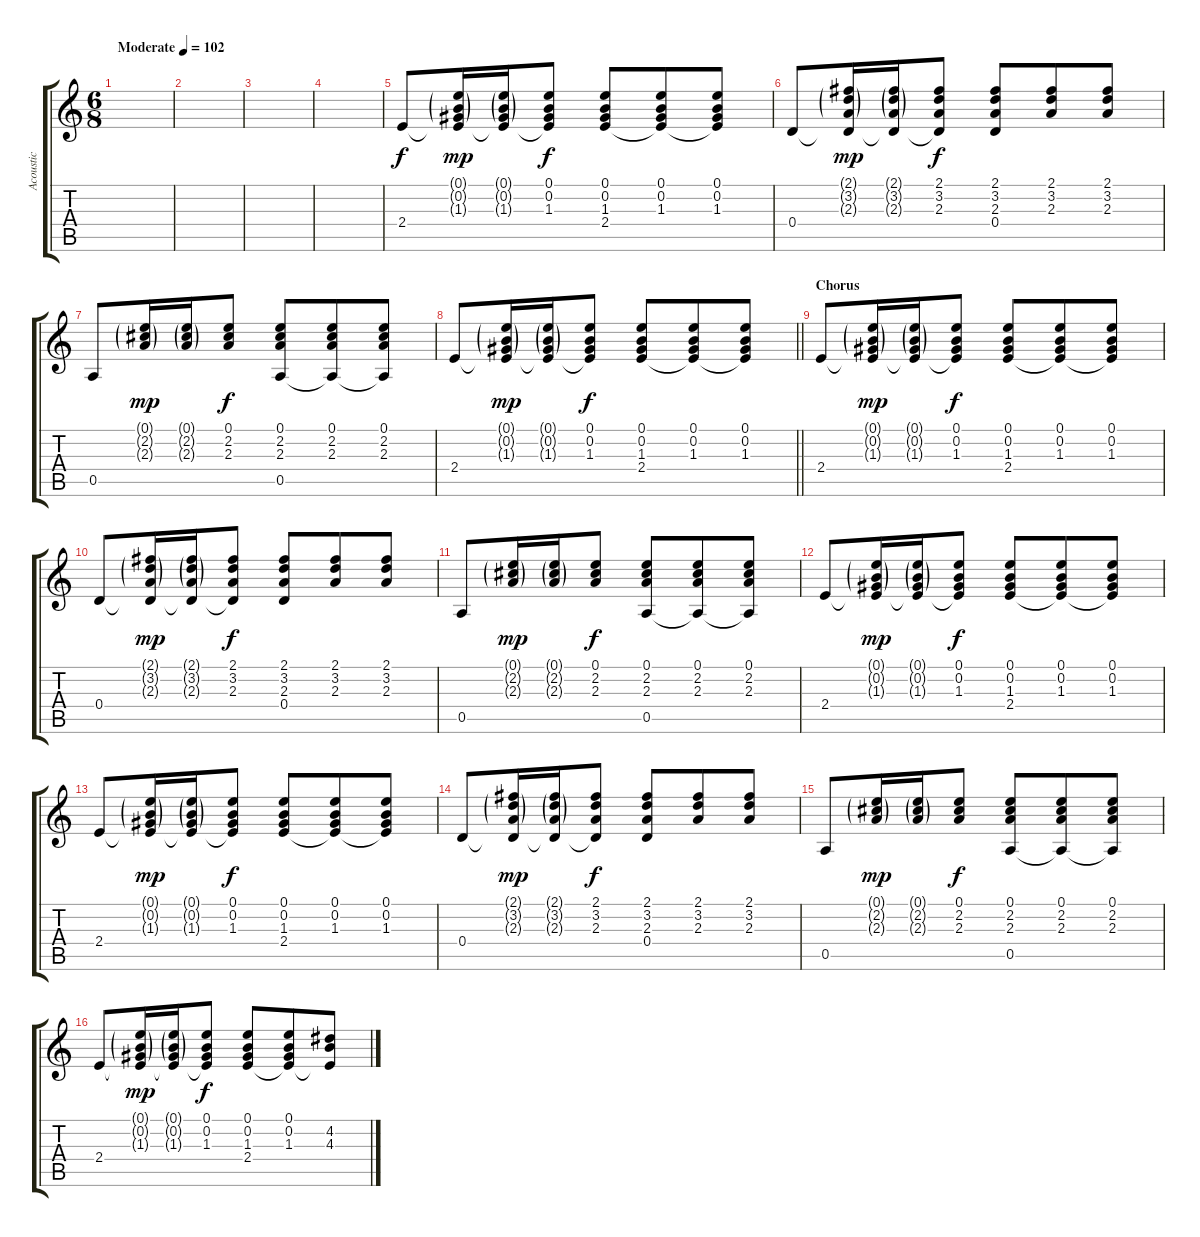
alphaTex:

\track ("Acoustic" "Acoustic") {instrument acousticguitarsteel}
\staff {score tabs}
\tuning (E4 B3 G3 D3 A2 E2) {hide}
\ts (6 8)
\tempo (102 "Moderate")
\clef g2
\ks c
|
|
|
|
2.4.8 (0.1{g} 0.2{g} 1.3{g} 2.4{t}).16{dy mp} (0.1{g} 0.2{g} 1.3{g} 2.4{t}).16 (0.1 0.2 1.3 2.4{t}).8{dy f} (0.1 0.2 1.3 2.4).8 (0.1 0.2 1.3 2.4{t}).8 (0.1 0.2 1.3 2.4{t}).8 |
0.4.8 (2.1{g} 3.2{g} 2.3{g} 0.4{t}).16{dy mp} (2.1{g} 3.2{g} 2.3{g} 0.4{t}).16 (2.1 3.2 2.3 0.4{t}).8{dy f} (2.1 3.2 2.3 0.4).8 (2.1 3.2 2.3).8 (2.1 3.2 2.3).8 |
0.5.8 (0.1{g} 2.2{g} 2.3{g}).16{dy mp} (0.1{g} 2.2{g} 2.3{g}).16 (0.1 2.2 2.3).8{dy f} (0.1 2.2 2.3 0.5).8 (0.1 2.2 2.3 0.5{t}).8 (0.1 2.2 2.3 0.5{t}).8 |
\barLineRight lightlight
2.4.8 (0.1{g} 0.2{g} 1.3{g} 2.4{t}).16{dy mp} (0.1{g} 0.2{g} 1.3{g} 2.4{t}).16 (0.1 0.2 1.3 2.4{t}).8{dy f} (0.1 0.2 1.3 2.4).8 (0.1 0.2 1.3 2.4{t}).8 (0.1 0.2 1.3 2.4{t}).8 |
\section ("" "Chorus")
2.4.8 (0.1{g} 0.2{g} 1.3{g} 2.4{t}).16{dy mp} (0.1{g} 0.2{g} 1.3{g} 2.4{t}).16 (0.1 0.2 1.3 2.4{t}).8{dy f} (0.1 0.2 1.3 2.4).8 (0.1 0.2 1.3 2.4{t}).8 (0.1 0.2 1.3 2.4{t}).8 |
0.4.8 (2.1{g} 3.2{g} 2.3{g} 0.4{t}).16{dy mp} (2.1{g} 3.2{g} 2.3{g} 0.4{t}).16 (2.1 3.2 2.3 0.4{t}).8{dy f} (2.1 3.2 2.3 0.4).8 (2.1 3.2 2.3).8 (2.1 3.2 2.3).8 |
0.5.8 (0.1{g} 2.2{g} 2.3{g}).16{dy mp} (0.1{g} 2.2{g} 2.3{g}).16 (0.1 2.2 2.3).8{dy f} (0.1 2.2 2.3 0.5).8 (0.1 2.2 2.3 0.5{t}).8 (0.1 2.2 2.3 0.5{t}).8 |
2.4.8 (0.1{g} 0.2{g} 1.3{g} 2.4{t}).16{dy mp} (0.1{g} 0.2{g} 1.3{g} 2.4{t}).16 (0.1 0.2 1.3 2.4{t}).8{dy f} (0.1 0.2 1.3 2.4).8 (0.1 0.2 1.3 2.4{t}).8 (0.1 0.2 1.3 2.4{t}).8 |
2.4.8 (0.1{g} 0.2{g} 1.3{g} 2.4{t}).16{dy mp} (0.1{g} 0.2{g} 1.3{g} 2.4{t}).16 (0.1 0.2 1.3 2.4{t}).8{dy f} (0.1 0.2 1.3 2.4).8 (0.1 0.2 1.3 2.4{t}).8 (0.1 0.2 1.3 2.4{t}).8 |
0.4.8 (2.1{g} 3.2{g} 2.3{g} 0.4{t}).16{dy mp} (2.1{g} 3.2{g} 2.3{g} 0.4{t}).16 (2.1 3.2 2.3 0.4{t}).8{dy f} (2.1 3.2 2.3 0.4).8 (2.1 3.2 2.3).8 (2.1 3.2 2.3).8 |
0.5.8 (0.1{g} 2.2{g} 2.3{g}).16{dy mp} (0.1{g} 2.2{g} 2.3{g}).16 (0.1 2.2 2.3).8{dy f} (0.1 2.2 2.3 0.5).8 (0.1 2.2 2.3 0.5{t}).8 (0.1 2.2 2.3 0.5{t}).8 |
2.4.8 (0.1{g} 0.2{g} 1.3{g} 2.4{t}).16{dy mp} (0.1{g} 0.2{g} 1.3{g} 2.4{t}).16 (0.1 0.2 1.3 2.4{t}).8{dy f} (0.1 0.2 1.3 2.4).8 (0.1 0.2 1.3 2.4{t}).8 (4.2 4.3 2.4{t}).8
